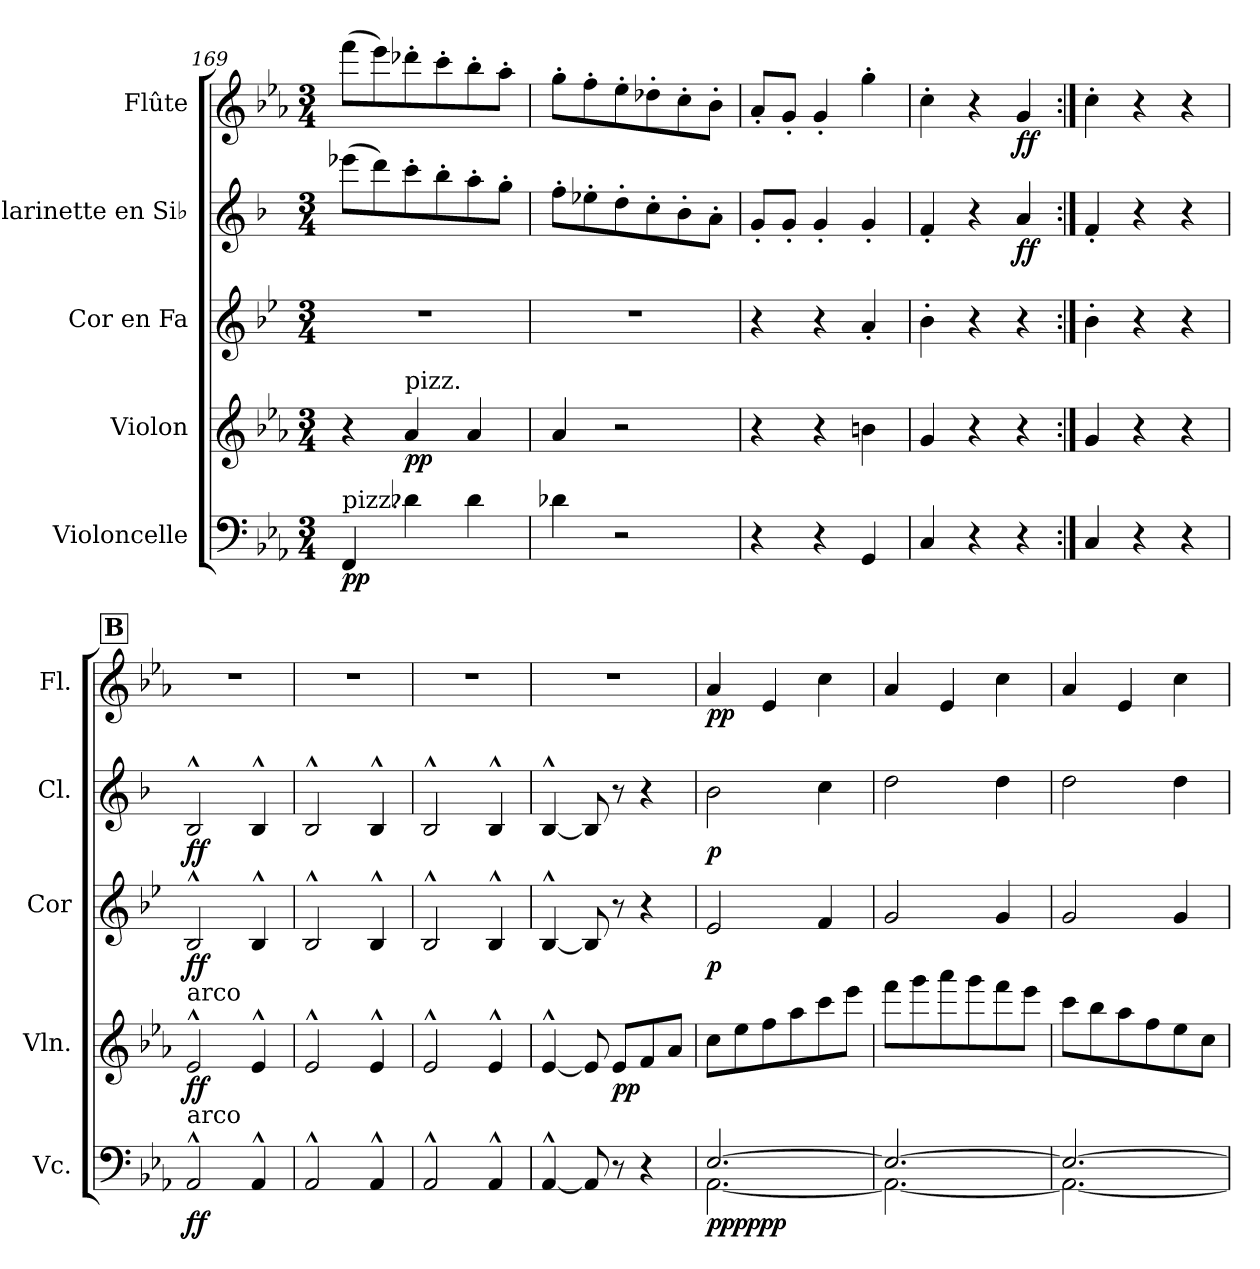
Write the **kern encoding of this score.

**kern	**dynam	**kern	**dynam	**kern	**dynam	**kern	**dynam	**kern	**dynam
*part5	*part5	*part4	*part4	*part3	*part3	*part2	*part2	*part1	*part1
*staff5	*staff5	*staff4	*staff4	*staff3	*staff3	*staff2	*staff2	*staff1	*staff1
*I"Violoncelle	*	*I"Violon	*	*I"Cor en Fa	*	*I"Clarinette en Si♭	*	*I"Flûte	*
*I'Vc.	*	*I'Vln.	*	*I'Cor	*	*I'Cl.	*	*I'Fl.	*
*clefF4	*	*clefG2	*	*clefG2	*	*clefG2	*	*clefG2	*
*	*	*	*	*ITrd4c7	*	*ITrd1c2	*	*	*
*k[b-e-a-]	*	*k[b-e-a-]	*	*k[b-e-a-]	*	*k[b-e-a-]	*	*k[b-e-a-]	*
*M3/4	*	*M3/4	*	*M3/4	*	*M3/4	*	*M3/4	*
=169	=169	=169	=169	=169	=169	=169	=169	=169	=169
!LO:TX:a:t=pizz.	!	!	!	!	!	!	!	!	!
!	!LO:DY:b	!	!	!	!	!	!	!	!
4FF/	pp	4r	.	2.r	.	(>8ddd-X\L	.	(>8fff\L	.
.	.	.	.	.	.	8ccc\)	.	8eee-\)	.
!	!	!LO:TX:a:t=pizz.	!	!	!	!	!	!	!
!	!	!	!LO:DY:b	!	!	!	!	!	!
4d-X\	.	4a-/	pp	.	.	8bb-'\	.	8ddd-X'\	.
.	.	.	.	.	.	8aa-'\	.	8ccc'\	.
4d-\	.	4a-/	.	.	.	8gg'\	.	8bb-'\	.
.	.	.	.	.	.	8ff'\J	.	8aa-'\J	.
=170	=170	=170	=170	=170	=170	=170	=170	=170	=170
4d-X\	.	4a-/	.	2.r	.	8ee-'\L	.	8gg'\L	.
.	.	.	.	.	.	8dd-X'\	.	8ff'\	.
2r	.	2r	.	.	.	8cc'\	.	8ee-'\	.
.	.	.	.	.	.	8b-'\	.	8dd-X'\	.
.	.	.	.	.	.	8a-'\	.	8cc'\	.
.	.	.	.	.	.	8g'\J	.	8b-'\J	.
=171	=171	=171	=171	=171	=171	=171	=171	=171	=171
4r	.	4r	.	4r	.	8f'/L	.	8a-'/L	.
.	.	.	.	.	.	8f'/J	.	8g'/J	.
4r	.	4r	.	4r	.	4f'/	.	4g'/	.
4GG/	.	4bn\	.	4d'/	.	4f'/	.	4gg'\	.
=172	=172	=172	=172	=172	=172	=172	=172	=172	=172
4C/	.	4g/	.	4e-'\	.	4e-'/	.	4cc'\	.
4r	.	4r	.	4r	.	4r	.	4r	.
!	!	!	!	!	!	!	!LO:DY:b	!	!LO:DY:b
4r	.	4r	.	4r	.	4g/	ff	4g/	ff
=173:|!	=173:|!	=173:|!	=173:|!	=173:|!	=173:|!	=173:|!	=173:|!	=173:|!	=173:|!
4C/	.	4g/	.	4e-'\	.	4e-'/	.	4cc'\	.
4r	.	4r	.	4r	.	4r	.	4r	.
4r	.	4r	.	4r	.	4r	.	4r	.
!!LO:REH:place=s1:a:B:fs=14:t=B
=174	=174	=174	=174	=174	=174	=174	=174	=174	=174
!	!	!LO:TX:a:t=arco	!	!	!	!	!	!	!
!LO:TX:a:t=arco	!	!	!	!	!	!	!	!	!
!	!LO:DY:b	!	!LO:DY:b	!	!LO:DY:b	!	!LO:DY:b	!	!
2AA-^^/	ff	2e-^^/	ff	2E-^^/	ff	2A-^^/	ff	2.r	.
4AA-^^/	.	4e-^^/	.	4E-^^/	.	4A-^^/	.	.	.
=175	=175	=175	=175	=175	=175	=175	=175	=175	=175
2AA-^^/	.	2e-^^/	.	2E-^^/	.	2A-^^/	.	2.r	.
4AA-^^/	.	4e-^^/	.	4E-^^/	.	4A-^^/	.	.	.
=176	=176	=176	=176	=176	=176	=176	=176	=176	=176
2AA-^^/	.	2e-^^/	.	2E-^^/	.	2A-^^/	.	2.r	.
4AA-^^/	.	4e-^^/	.	4E-^^/	.	4A-^^/	.	.	.
!!LO:PB:g=z
=177	=177	=177	=177	=177	=177	=177	=177	=177	=177
[4AA-^^/	.	[4e-^^/	.	[4E-^^/	.	[4A-^^/	.	2.r	.
8AA-/]	.	8e-/]	.	8E-/]	.	8A-/]	.	.	.
!	!	!	!LO:DY:b	!	!	!	!	!	!
8r	.	8e-/L	pp	8r	.	8r	.	.	.
4r	.	8f/	.	4r	.	4r	.	.	.
.	.	8a-/J	.	.	.	.	.	.	.
=178	=178	=178	=178	=178	=178	=178	=178	=178	=178
*^	*	*	*	*	*	*	*	*	*
!	!	!LO:DY:b	!	!	!	!	!	!	!	!
!	!	!LO:DY:n=1:b	!	!	!	!LO:DY:b	!	!LO:DY:b	!	!LO:DY:b
[2.E-/	[2.AA-\	ppp ppp	8cc\L	.	2A-/	p	2a-\	p	4a-/	pp
.	.	.	8ee-\	.	.	.	.	.	.	.
.	.	.	8ff\	.	.	.	.	.	4e-/	.
.	.	.	8aa-\	.	.	.	.	.	.	.
.	.	.	8ccc\	.	4B-/	.	4b-\	.	4cc\	.
.	.	.	8eee-\J	.	.	.	.	.	.	.
=179	=179	=179	=179	=179	=179	=179	=179	=179	=179	=179
2.E-/_	2.AA-\_	.	8fff\L	.	2c/	.	2cc\	.	4a-/	.
.	.	.	8ggg\	.	.	.	.	.	.	.
.	.	.	8aaa-\	.	.	.	.	.	4e-/	.
.	.	.	8ggg\	.	.	.	.	.	.	.
.	.	.	8fff\	.	4c/	.	4cc\	.	4cc\	.
.	.	.	8eee-\J	.	.	.	.	.	.	.
=180	=180	=180	=180	=180	=180	=180	=180	=180	=180	=180
2.E-/_	2.AA-\_	.	8ccc\L	.	2c/	.	2cc\	.	4a-/	.
.	.	.	8bb-\	.	.	.	.	.	.	.
.	.	.	8aa-\	.	.	.	.	.	4e-/	.
.	.	.	8ff\	.	.	.	.	.	.	.
.	.	.	8ee-\	.	4c/	.	4cc\	.	4cc\	.
.	.	.	8cc\J	.	.	.	.	.	.	.
*v	*v	*	*	*	*	*	*	*	*	*
=	=	=	=	=	=	=	=	=	=
*-	*-	*-	*-	*-	*-	*-	*-	*-	*-
